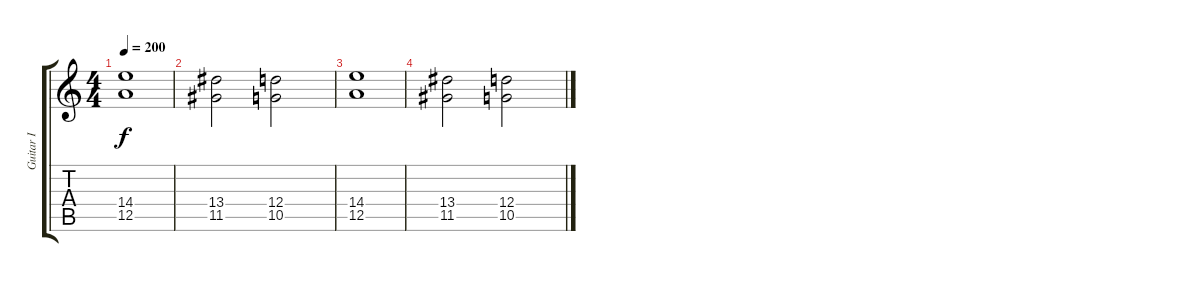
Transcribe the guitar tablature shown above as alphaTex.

\track ("Guitar I" "Guitar I") {instrument overdrivenguitar}
\staff {score tabs}
\tuning (E4 B3 G3 D3 A2 E2) {hide}
\ts (4 4)
\tempo 200
\clef g2
\ks c
(14.4 12.5).1{dy f} |
(13.4 11.5).2 (12.4 10.5).2 |
(14.4 12.5).1 |
(13.4 11.5).2 (12.4 10.5).2
